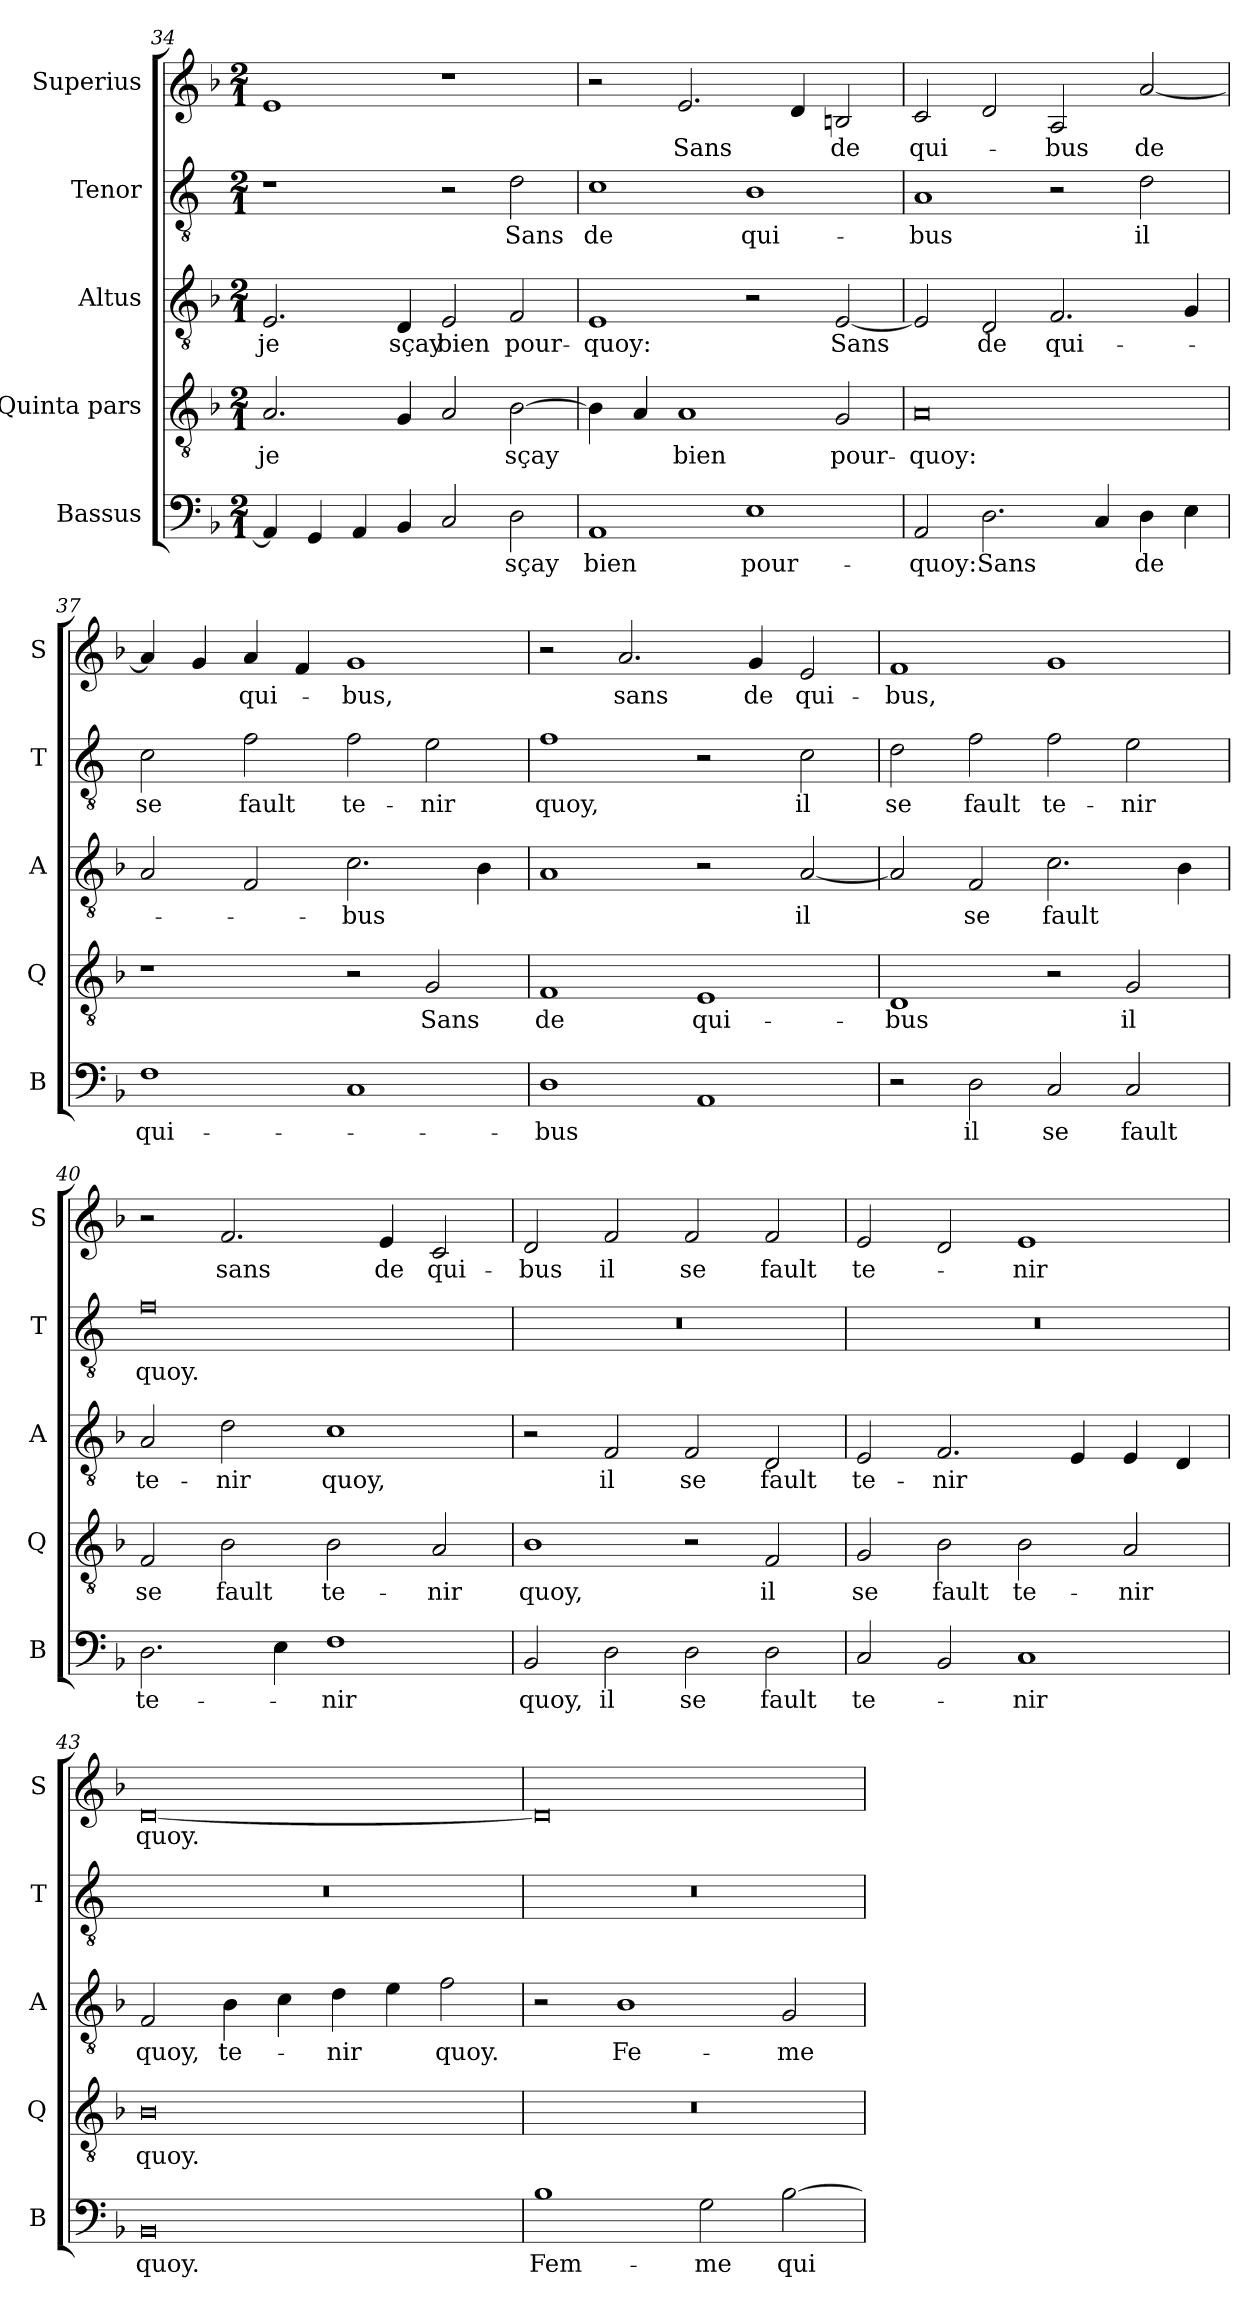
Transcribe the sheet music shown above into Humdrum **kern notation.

**kern	**text	**kern	**text	**kern	**text	**kern	**text	**kern	**text
*part5	*part5	*part4	*part4	*part3	*part3	*part2	*part2	*part1	*part1
*staff5	*staff5	*staff4	*staff4	*staff3	*staff3	*staff2	*staff2	*staff1	*staff1
*I"Bassus	*	*I"Quinta pars	*	*I"Altus	*	*I"Tenor	*	*I"Superius	*
*I'B	*	*I'Q	*	*I'A	*	*I'T	*	*I'S	*
*clefF4	*	*clefGv2	*	*clefGv2	*	*clefGv2	*	*clefG2	*
*k[b-]	*	*k[b-]	*	*k[b-]	*	*k[]	*	*k[b-]	*
*M2/1	*	*M2/1	*	*M2/1	*	*M2/1	*	*M2/1	*
=34	=34	=34	=34	=34	=34	=34	=34	=34	=34
4AA/]	.	2.A/	je	2.E/	je	1r	.	1e	.
4GG/	.	.	.	.	.	.	.	.	.
4AA/	.	.	.	.	.	.	.	.	.
4BB-/	.	4G/	.	4D/	sçay	.	.	.	.
2C/	.	2A/	.	2E/	bien	2r	.	1r	.
2D\	sçay	[2B-\	sçay	2F/	pour-	2d\	Sans	.	.
=35	=35	=35	=35	=35	=35	=35	=35	=35	=35
1AA	bien	4B-\]	.	1E	-quoy:	1c	de	2r	.
.	.	4A/	.	.	.	.	.	.	.
.	.	1A	bien	.	.	.	.	2.e/	Sans
1E	pour-	.	.	2r	.	1B	qui-	.	.
.	.	.	.	.	.	.	.	4d/	.
.	.	2G/	pour-	[2E/	Sans	.	.	2Bn/	de
=36	=36	=36	=36	=36	=36	=36	=36	=36	=36
2AA/	quoy:	0A	-quoy:	2E/]	.	1A	-bus	2c/	qui-
2.D\	Sans	.	.	2D/	de	.	.	2d/	.
.	.	.	.	2.F/	qui-	2r	.	2A/	-bus
4C/	.	.	.	.	.	.	.	.	.
4D\	de	.	.	.	.	2d\	il	[2a/	de
4E\	.	.	.	4G/	.	.	.	.	.
=37	=37	=37	=37	=37	=37	=37	=37	=37	=37
1F	qui-	1r	.	2A/	.	2c\	se	4a/]	.
.	.	.	.	.	.	.	.	4g/	.
.	.	.	.	2F/	.	2f\	fault	4a/	qui-
.	.	.	.	.	.	.	.	4f/	.
1C	.	2r	.	2.c\	-bus	2f\	te-	1g	-bus,
.	.	2G/	Sans	.	.	2e\	-nir	.	.
.	.	.	.	4B-\	.	.	.	.	.
=38	=38	=38	=38	=38	=38	=38	=38	=38	=38
1D	-bus	1F	de	1A	.	1f	quoy,	2r	.
.	.	.	.	.	.	.	.	2.a/	sans
1AA	.	1E	qui-	2r	.	2r	.	.	.
.	.	.	.	.	.	.	.	4g/	de
.	.	.	.	[2A/	il	2c\	il	2e/	qui-
=39	=39	=39	=39	=39	=39	=39	=39	=39	=39
2r	.	1D	-bus	2A/]	.	2d\	se	1f	-bus,
2D\	il	.	.	2F/	se	2f\	fault	.	.
2C	se	2r	.	2.c\	fault	2f\	te-	1g	.
2C	fault	2G/	il	.	.	2e\	-nir	.	.
.	.	.	.	4B-\	.	.	.	.	.
=40	=40	=40	=40	=40	=40	=40	=40	=40	=40
2.D\	te-	2F/	se	2A/	te-	0f	quoy.	2r	.
.	.	2B-\	fault	2d\	-nir	.	.	2.f/	sans
4E\	.	.	.	.	.	.	.	.	.
1F	-nir	2B-\	te-	1c	quoy,	.	.	.	.
.	.	.	.	.	.	.	.	4e/	de
.	.	2A/	-nir	.	.	.	.	2c/	qui-
=41	=41	=41	=41	=41	=41	=41	=41	=41	=41
2BB-/	quoy,	1B-	quoy,	2r	.	0r	.	2d/	-bus
2D\	il	.	.	2F	il	.	.	2f/	il
2D\	se	2r	.	2F	se	.	.	2f/	se
2D\	fault	2F/	il	2D/	fault	.	.	2f/	fault
=42	=42	=42	=42	=42	=42	=42	=42	=42	=42
2C/	te-	2G/	se	2E/	te-	0r	.	2e/	te-
2BB-/	.	2B-\	fault	2.F/	-nir	.	.	2d/	.
1C	-nir	2B-\	te-	.	.	.	.	1e	-nir
.	.	.	.	4E/	.	.	.	.	.
.	.	2A/	-nir	4E/	.	.	.	.	.
.	.	.	.	4D/	.	.	.	.	.
=43	=43	=43	=43	=43	=43	=43	=43	=43	=43
0BB-	quoy.	0B-	quoy.	2F/	quoy,	0r	.	[0d	quoy.
.	.	.	.	4B-\	te-	.	.	.	.
.	.	.	.	4c\	.	.	.	.	.
.	.	.	.	4d\	-nir	.	.	.	.
.	.	.	.	4e\	.	.	.	.	.
.	.	.	.	2f\	quoy.	.	.	.	.
=44	=44	=44	=44	=44	=44	=44	=44	=44	=44
1B-	Fem-	0r	.	2r	.	0r	.	0d]	.
.	.	.	.	1B-	Fe-	.	.	.	.
2G\	-me	.	.	.	.	.	.	.	.
[2B-\	qui	.	.	2G/	-me	.	.	.	.
=	=	=	=	=	=	=	=	=	=
*-	*-	*-	*-	*-	*-	*-	*-	*-	*-
